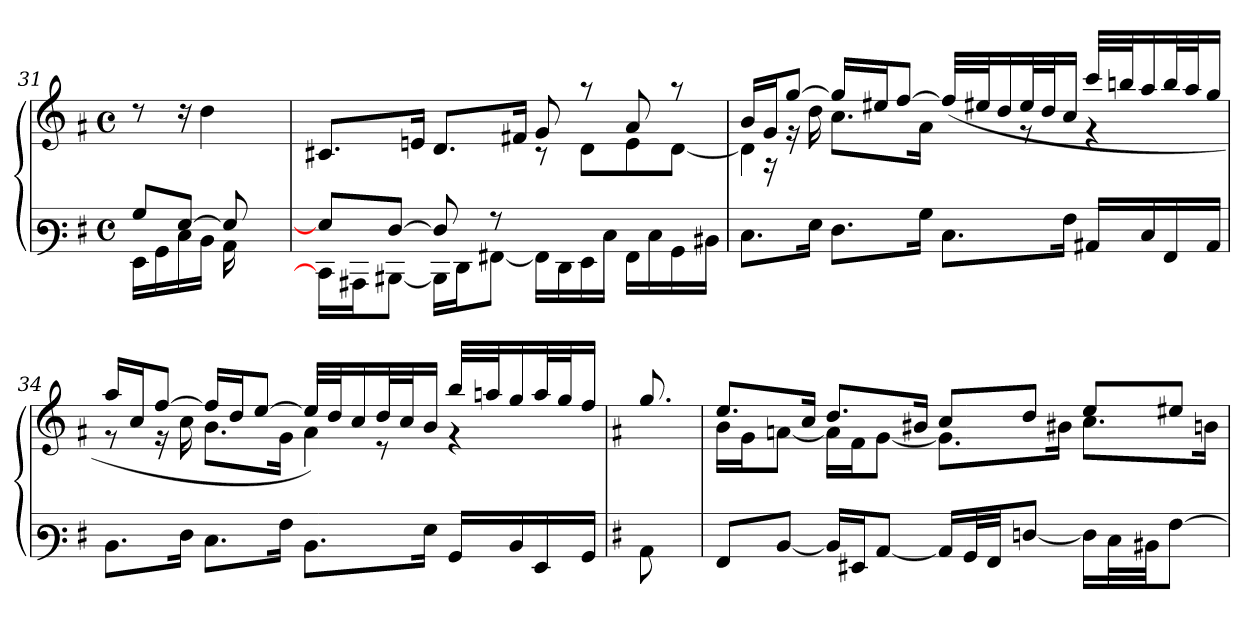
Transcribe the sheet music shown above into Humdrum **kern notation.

**kern	**kern
*part1	*part1
*staff2	*staff1
!!LO:LB:g=z
*clefF3	*clefG3
*k[f#]	*k[f#]
*M4/4	*M4/4
*met(c)	*met(c)
=31	=31
*^	*
8B/L	16GG\LL	8rb
.	16BB\	.
[>8G/J	16E\	16ra
.	16D\JJ	4b\
8G/L]	16C\LL	.
.	16ryy	.
16ryy	16ryy	.
=32	=32	=32
*	*	*^
8G/L]	16EE\LL]	8.A#X/L	2ryy
.	16CC#X\J	.	.
[>8F#/J	[<8DD#X\J	.	.
.	.	16cn/Jk	.
8F#/]	16DD#\LL]	8.B/L	.
.	16FF#\J	.	.
8rA	[<8AA#\J	.	.
.	.	16d#X/Jk	.
2ryy	16AA#\LL]	8e/	8rG
.	16FF#\	.	.
.	16GG\	8rff	8B\L
.	16E\JJ	.	.
.	16AA#\LL	8f#/	8c\
.	16E\	.	.
.	16BB\	8rff	[<8B\J
.	16D#X\JJ	.	.
*v	*v	*	*
!!LO:LB:g=z
=33	=33	=33
*	*	*^
8.E\L	16g/LL	16ryy	4B\]
.	16e/J	16rF	.
.	[>8ee/J	16rd	.
16G\Jk	.	16b\	.
8.F#\L	16ee/LL]	8.a\L	4.ryy
.	16cc#X/J	.	.
.	[>8dd/J	.	.
16B\Jk	.	(<16f#\Jk	.
8.E\L	(32dd/LLL]	2ryy	.
.	32cc#X/J	.	.
.	16b/	.	.
.	32cc#/L	.	8re
.	32b/J	.	.
16A\Jk	16a/JJ	.	.
16C#X/LL	32aa/LLL	.	4re
.	32ggn/J	.	.
16E/	16ff#/	.	.
16AA/	32gg/L	.	.
.	32ff#/J	.	.
16C#/JJ	16ee/JJ	.	.
=34	=34	=34	=34
8.D\L	16ff#/LL	8ryy	8re
.	16a/J	.	.
.	[>8dd/J	16ryy@	16rd
16F#\Jk	.	16ryy@	16a\
8.E\L	16dd/LL]	16ryy@	8.g\L
.	16b/J	16ryy@	.
.	[>8cc/J	16ryy@	.
16A\Jk	.	16ryy@	16e\Jk
8.D\L	32cc/LLL])	32ryy@	4f#\
.	32b/J	32ryy@	.
.	16a/	16ryy@	.
.	32b/L	8rc	.
.	32a/J	.	.
16G\Jk	16g/JJ	.	.
16BB/LL	32gg/LLL	4re	4ryy
.	32ffn/J	.	.
16D/	16ee/	.	.
16GG/	32ff/L	.	.
.	32ee/J	.	.
16BB/JJ	16dd/JJ	.	.
*	*v	*v	*v
!!LO:PB:g=z
=35	=35
*k[f#]	*k[f#]
8C\L	8.ee/L
16ryy	.
=36	=36
*	*^
8AA/L	8.cc/L	16g\LL
.	.	16e\J
[<8D/J	.	[<8fn\J
.	16a/Jk	.
16D/LL]	8.b/L	16f\LL]
16GG#X/J	.	16d\J
[<8C/J	.	[<8e\J
.	16g#/Jk	.
16C/LL]	8a/L	8.e\L]
32BB/L	.	.
32AA/JJ	.	.
[>8Fn/J	8b/J	.
.	.	16g#X\Jk
16F\LL]	8cc/L	8.a\L
32E\L	.	.
32D#X\JJ	.	.
[>8A\J	8cc#X/J	.
.	.	16gn\Jk
*	*v	*v
=	=
*-	*-
